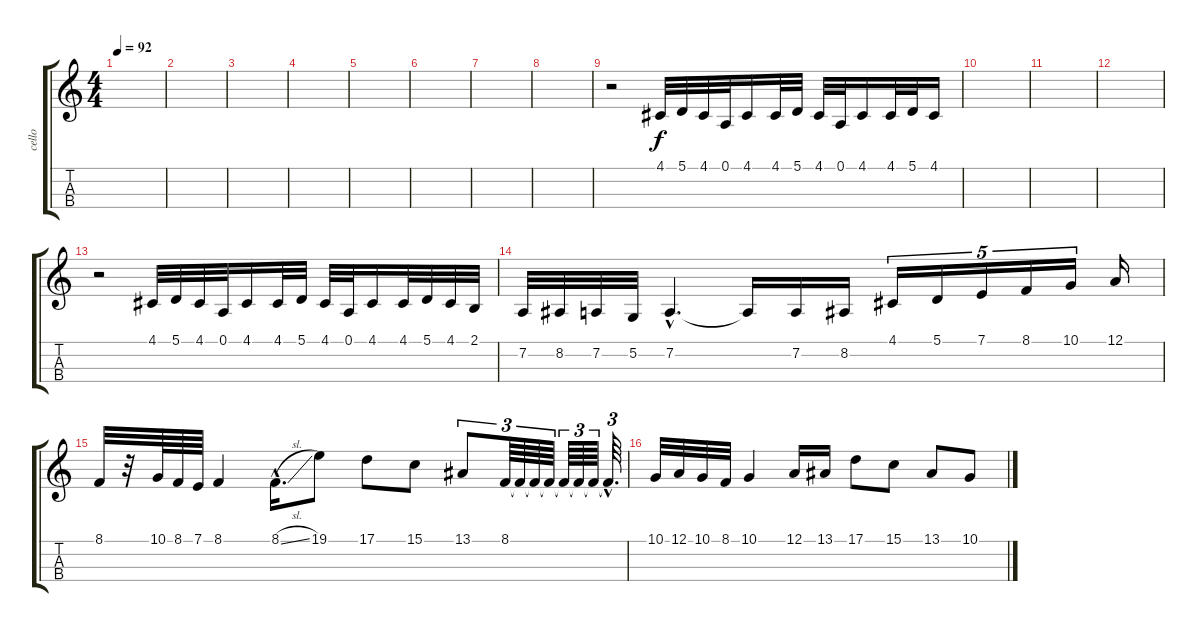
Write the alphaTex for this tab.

\track ("cello" "cello") {instrument cello}
\staff {score tabs}
\tuning (A3 D3 G2 C2) {hide}
\ts (4 4)
\tempo 92
\clef g2
\ks c
|
|
|
|
|
|
|
|
r.2 4.1.32 5.1.32 4.1.32 0.1.32 4.1.16 4.1.32 5.1.32 4.1.32 0.1.32 4.1.16 4.1.32 5.1.32 4.1.16 |
|
|
|
r.2 4.1.32 5.1.32 4.1.32 0.1.32 4.1.16 4.1.32 5.1.32 4.1.32 0.1.32 4.1.16 4.1.32 5.1.32 4.1.32 2.1.32 |
7.2.32 8.2.32 7.2.32 5.2.32 7.2{hac}.4{d} 7.2{t}.16 7.2.16 8.2.16 4.1.16{tu (5 4)} 5.1.16{tu (5 4)} 7.1.16{tu (5 4)} 8.1.16{tu (5 4)} 10.1.16{tu (5 4)} 12.1.16 |
8.1.32 r.32 10.1.64 8.1.64 7.1.64 8.1.4 8.1{sl hac}.16{d} 19.1.8 17.1.8 15.1.8 13.1.8{tu (3 2)} 8.1.64{tu (3 2)} 8.1{t}.64{tu (3 2)} 8.1{t}.64{tu (3 2)} 8.1{t}.64{tu (3 2)} 8.1{t}.64{tu (3 2)} 8.1{t}.64{tu (3 2)} 8.1{t}.64{tu (3 2)} 8.1{hac t}.64{d tu (3 2)} |
10.1.32 12.1.32 10.1.32 8.1.32 10.1.4 12.1.16 13.1.16 17.1.8 15.1.8 13.1.8 10.1.8
